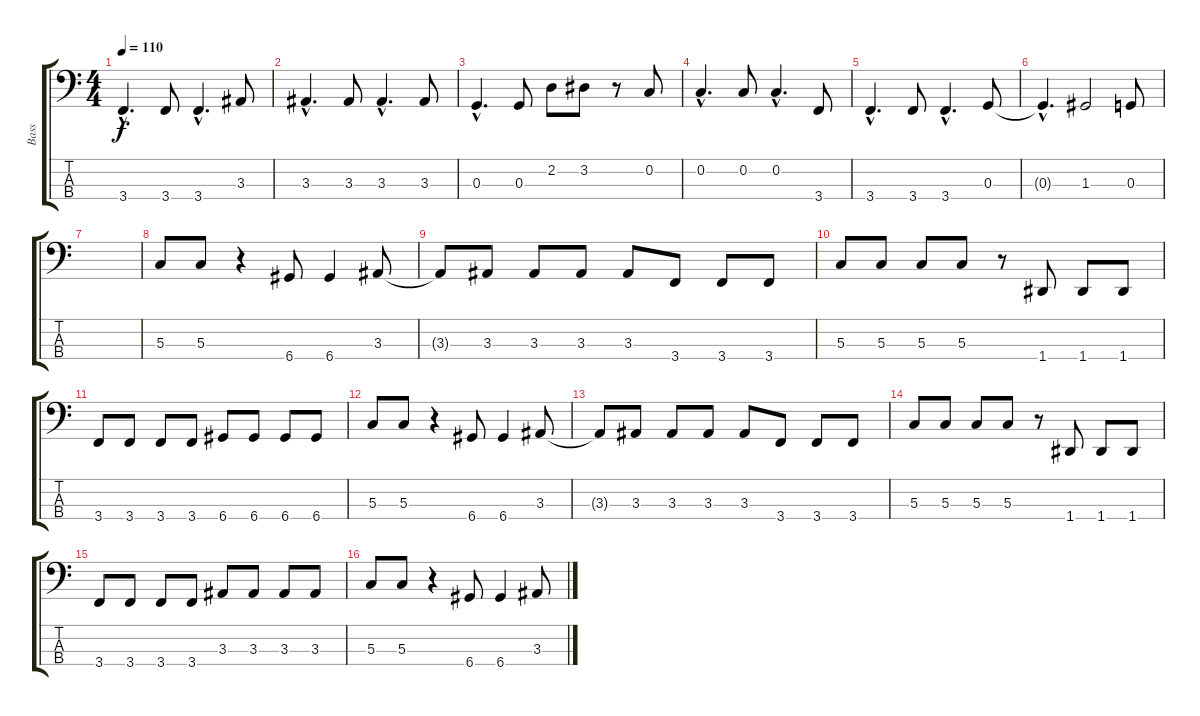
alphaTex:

\track ("Bass" "Bass") {instrument electricbassfinger}
\staff {score tabs}
\tuning (F2 C2 G1 D1) {hide}
\ts (4 4)
\tempo 110
\clef f4
\ks c
3.4{hac}.4{d dy f} 3.4.8 3.4{hac}.4{d} 3.3.8 |
3.3{hac}.4{d} 3.3.8 3.3{hac}.4{d} 3.3.8 |
0.3{hac}.4{d} 0.3.8 2.2.8 3.2.8 r.8 0.2.8 |
0.2{hac}.4{d} 0.2.8 0.2{hac}.4{d} 3.4.8 |
3.4{hac}.4{d} 3.4.8 3.4{hac}.4{d} 0.3.8 |
0.3{hac t}.4{d} 1.3.2 0.3.8 |
|
5.3.8 5.3.8 r.4 6.4.8 6.4.4 3.3.8 |
3.3{t}.8 3.3.8 3.3.8 3.3.8 3.3.8 3.4.8 3.4.8 3.4.8 |
5.3.8 5.3.8 5.3.8 5.3.8 r.8 1.4.8 1.4.8 1.4.8 |
3.4.8 3.4.8 3.4.8 3.4.8 6.4.8 6.4.8 6.4.8 6.4.8 |
5.3.8 5.3.8 r.4 6.4.8 6.4.4 3.3.8 |
3.3{t}.8 3.3.8 3.3.8 3.3.8 3.3.8 3.4.8 3.4.8 3.4.8 |
5.3.8 5.3.8 5.3.8 5.3.8 r.8 1.4.8 1.4.8 1.4.8 |
3.4.8 3.4.8 3.4.8 3.4.8 3.3.8 3.3.8 3.3.8 3.3.8 |
5.3.8 5.3.8 r.4 6.4.8 6.4.4 3.3.8
